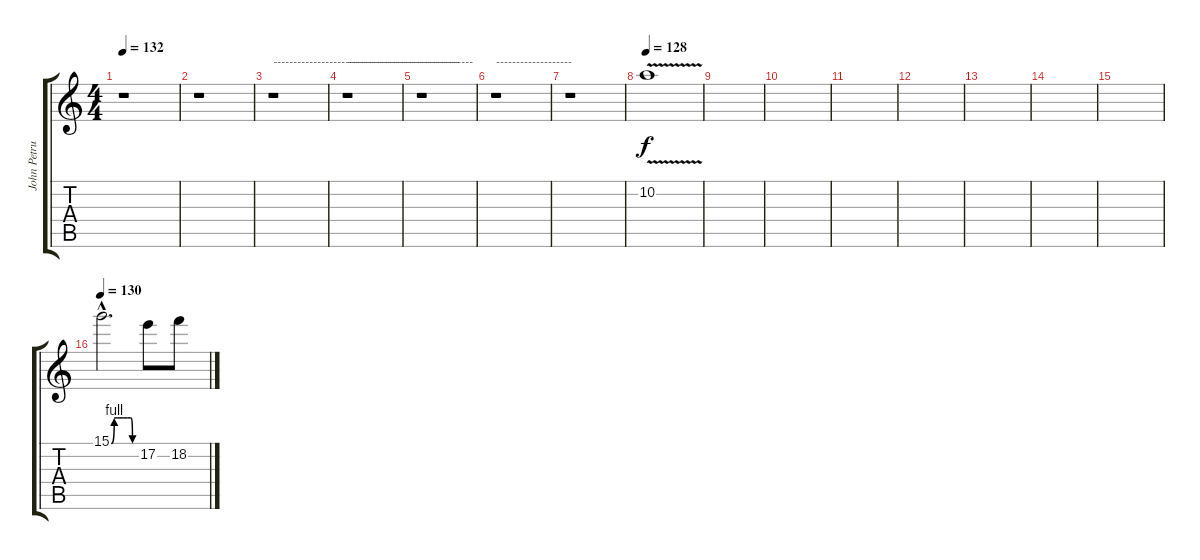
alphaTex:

\track ("John Petrucci" "John Petru") {instrument distortionguitar}
\staff {score tabs}
\tuning (E4 B3 G3 D3 A2 E2) {hide}
\ts (4 4)
\tempo 132
\clef g2
\ks c
r.1{dy pp} |
r.1 |
r.1{txt "--------------------------------------------------"} |
r.1{txt "----------------------------"} |
r.1 |
r.1{txt "-------------------"} |
r.1 |
\tempo 128
10.2{v}.1{dy f instrument overdrivenguitar} |
|
|
|
|
|
|
|
\tempo 130
15.1{be (custom 0 0 7 4 9 4 15 4 30 4 39 4 47 4 51 0 57 0 60 0) hac}.2{d balance 0 instrument overdrivenguitar} 17.2.8 18.2.8
